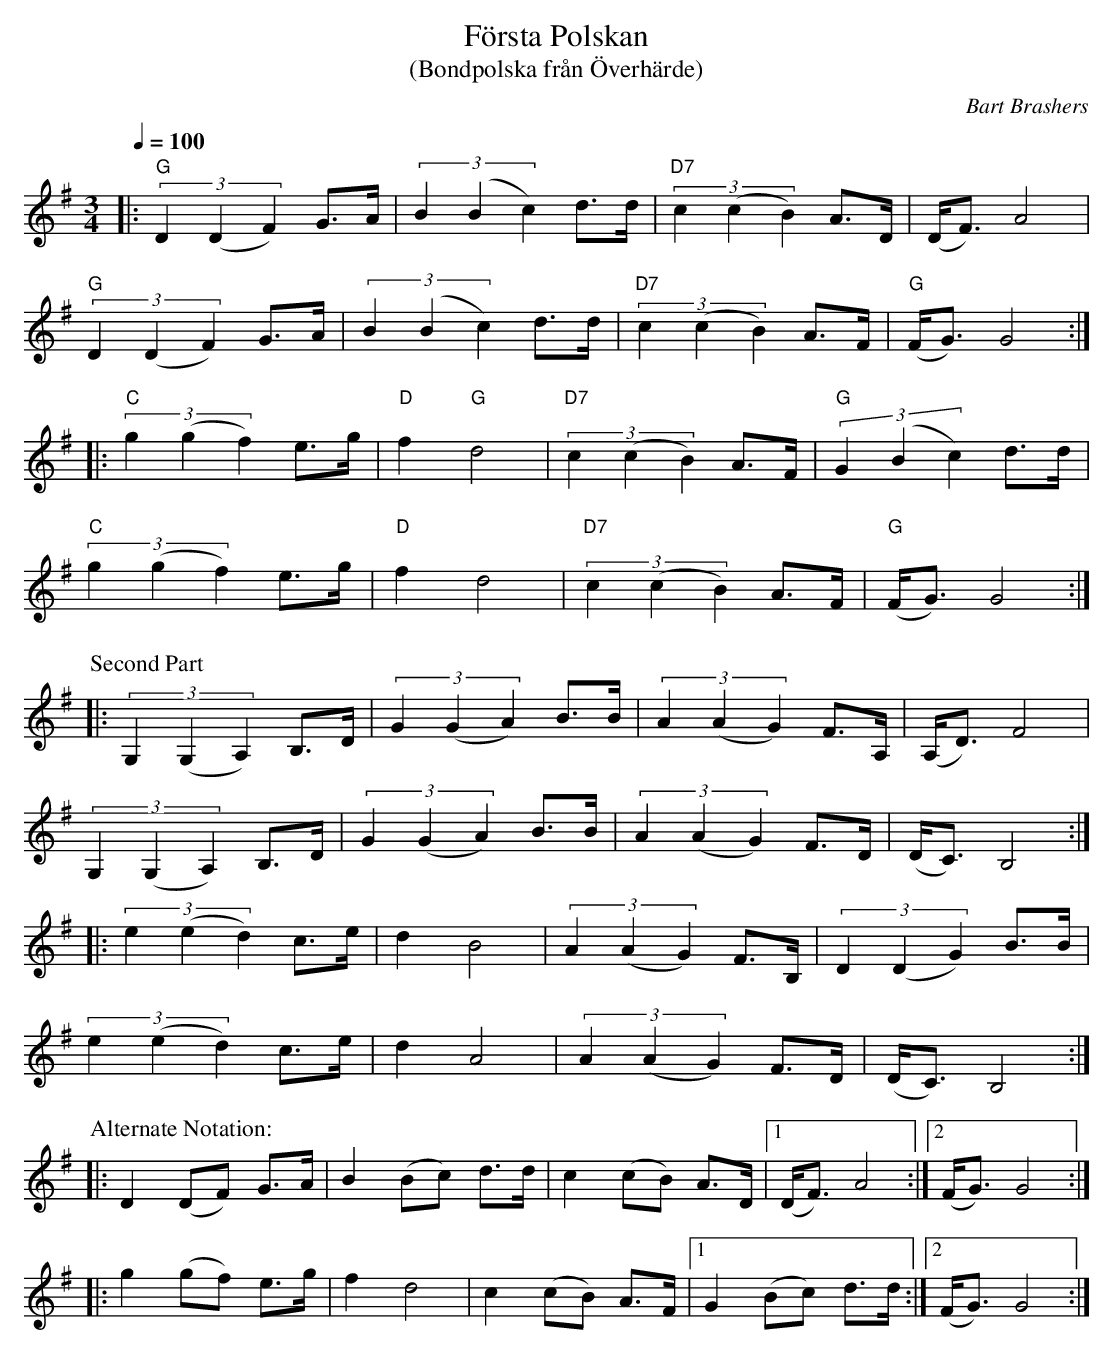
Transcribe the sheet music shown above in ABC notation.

X:1
T:Första Polskan
T:(Bondpolska från Överhärde)
C:Bart Brashers
M:3/4
L:1/8
Q:1/4=100
K:G
|:"G"(3D2(D2F2) G>A | (3B2(B2c2) d>d | "D7"(3c2(c2B2) A>D | (D<F) A4       |
  "G"(3D2(D2F2) G>A | (3B2(B2c2) d>d | "D7"(3c2(c2B2) A>F | "G"(F<G) G4   :|
|:"C"(3g2(g2f2) e>g | "D"f2 "G"d4    | "D7"(3c2(c2B2) A>F | "G"(3G2(B2c2)d>d|
  "C"(3g2(g2f2) e>g | "D"f2 d4       | "D7"(3c2(c2B2) A>F | "G"(F<G) G4   :|
P:Second Part
|:(3G,2(G,2A,2)B,>D | (3G2(G2A2) B>B | (3A2(A2G2) F>A,    | (A,<D) F4      |
  (3G,2(G,2A,2)B,>D | (3G2(G2A2) B>B | (3A2(A2G2) F>D     | (D<C) B,4     :|
|:(3e2(e2d2) c>e    | d2 B4          | (3A2(A2G2) F>B,    | (3D2(D2G2) B>B |
  (3e2(e2d2) c>e    | d2 A4          | (3A2(A2G2) F>D     | (D<C) B,4     :|
P:Alternate Notation:
|: D2 (DF) G>A | B2 (Bc) d>d | c2 (cB) A>D |[1 (D<F) A4   :|[2 (F<G) G4   :|
|: g2 (gf) e>g | f2 d4       | c2 (cB) A>F |[1 G2 (Bc) d>d:|[2 (F<G) G4   :|
